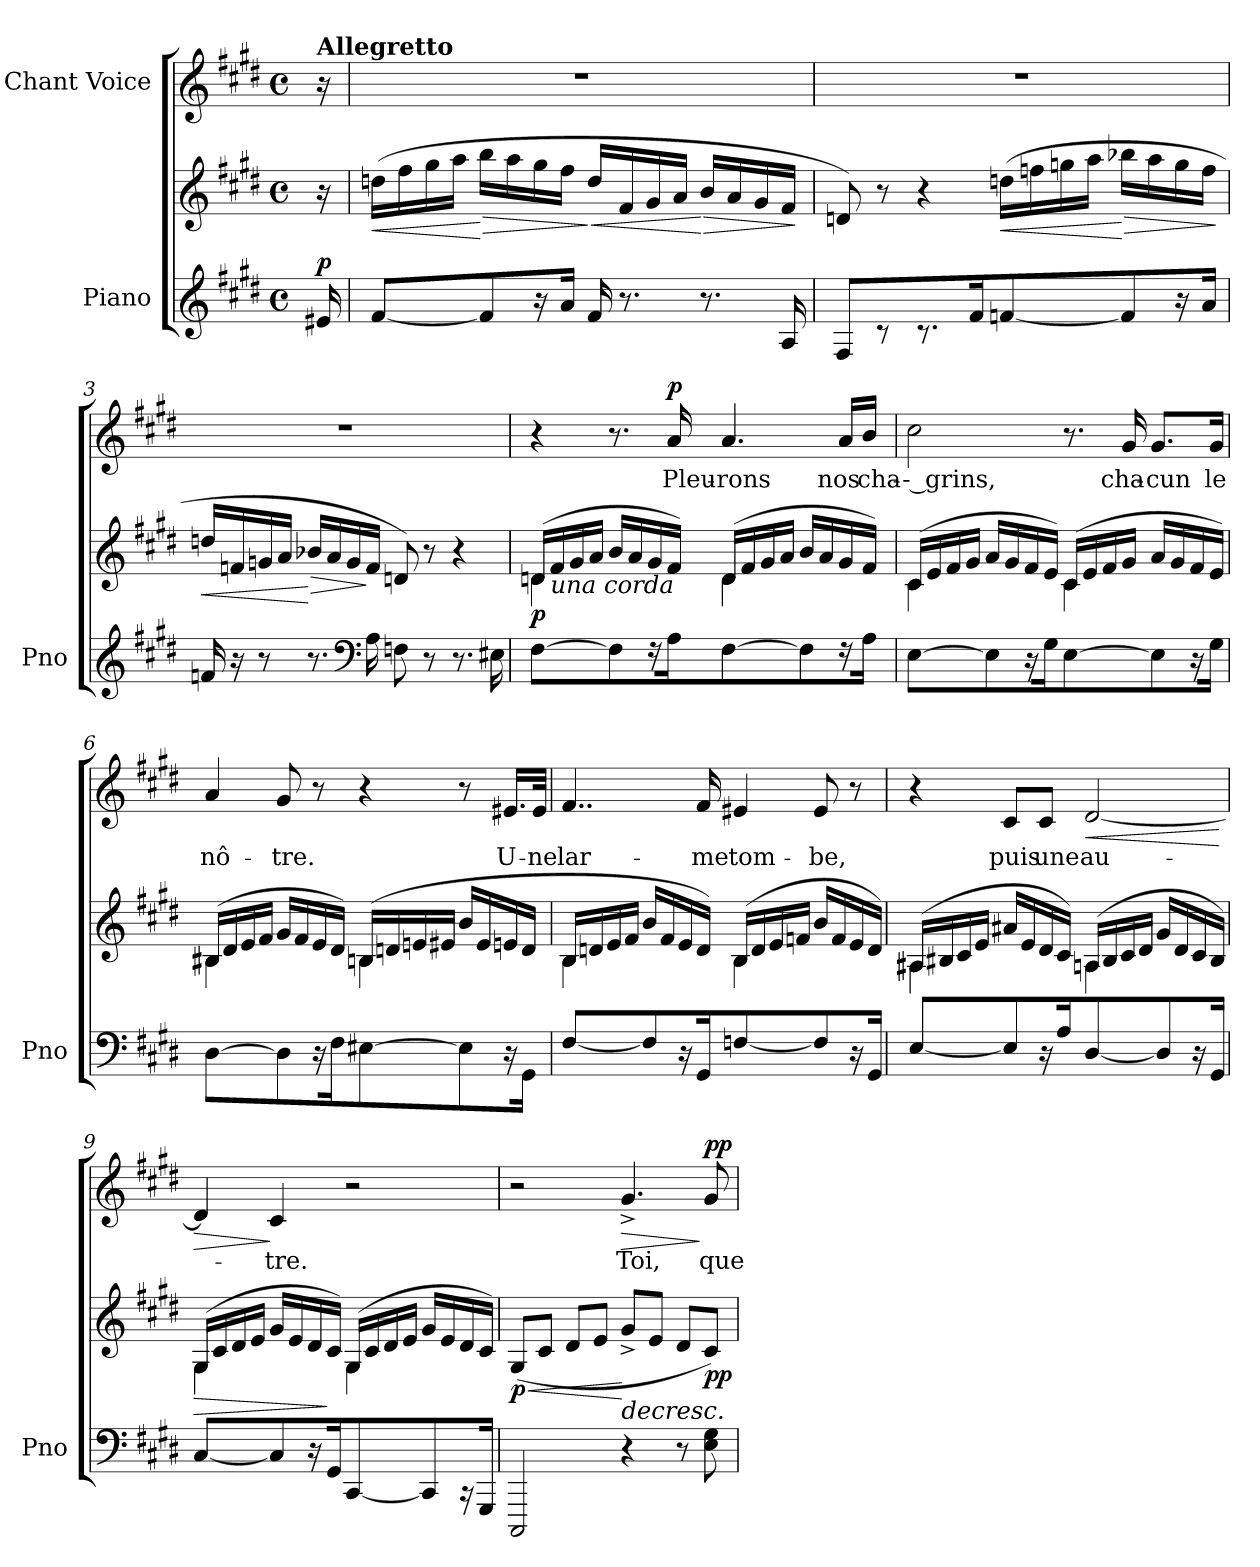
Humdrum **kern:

**kern	**kern	**dynam	**kern	**text	**dynam
*part2	*part2	*part2	*part1	*part1	*part1
*staff3	*staff2	*staff2/3	*staff1	*staff1	*staff1
*I"Piano	*	*	*I"Chant Voice	*	*
*I'Pno	*	*	*	*	*
*clefG2	*clefG2	*	*clefG2	*	*
*k[f#c#g#d#]	*k[f#c#g#d#]	*	*k[f#c#g#d#]	*	*
*M4/4	*M4/4	*	*M4/4	*	*
*met(c)	*met(c)	*	*met(c)	*	*
=	=	=	=	=	=
!	!	!	!LO:TX:a:B:t=Allegretto	!	!
!	!	!LO:DY:a=2	!	!	!
16e#X/	16r	p	16r	.	.
=1	=1	=1	=1	=1	=1
!	!	!LO:HP:b	!	!	!
[4f#/	(16ddn\LL	<	1r	.	.
.	16ff#\	.	.	.	.
.	16gg#\	.	.	.	.
.	16aa\JJ	.	.	.	.
!	!	!LO:HP:n=1:b	!	!	!
8f#/L]	16bb\LL	[ >	.	.	.
.	16aa\	.	.	.	.
16r	16gg#\	.	.	.	.
16a/JJ	16ff#\JJ	.	.	.	.
!	!	!LO:HP:n=1:b	!	!	!
16f#/	16dd/LL	] <	.	.	.
8.r	16f#/	.	.	.	.
.	16g#/	.	.	.	.
.	16a/JJ	.	.	.	.
!	!	!LO:HP:n=1:b	!	!	!
8.r	16b/LL	[ >	.	.	.
.	16a/	.	.	.	.
.	16g#/	.	.	.	.
16A/	16f#/JJ	.	.	.	.
.	.	]	.	.	.
!!LO:LB:g=z
=2	=2	=2	=2	=2	=2
8F#/	8dn/)	.	1r	.	.
8r	8r	.	.	.	.
8.r	4r	.	.	.	.
16f#/	.	.	.	.	.
!	!	!LO:HP:b	!	!	!
[4fn/	(16ddn\LL	<	.	.	.
.	16ffn\	.	.	.	.
.	16ggn\	.	.	.	.
.	16aa\JJ	.	.	.	.
!	!	!LO:HP:n=1:b	!	!	!
8f/L]	16bb-X\LL	[ >	.	.	.
.	16aa\	.	.	.	.
16r	16gg\	.	.	.	.
16a/JJ	16ff\JJ	.	.	.	.
.	.	]	.	.	.
!!LO:LB:g=z
=3	=3	=3	=3	=3	=3
!	!	!LO:HP:b	!	!	!
16fn/	16ddn/LL	<	1r	.	.
16r	16fn/	.	.	.	.
8r	16gn/	.	.	.	.
.	16a/JJ	.	.	.	.
!	!	!LO:HP:n=1:b	!	!	!
8.r	16b-X/LL	[ >	.	.	.
.	16a/	.	.	.	.
.	16g/	.	.	.	.
*clefF4	*	*	*	*	*
16A\	16f/JJ	]	.	.	.
8Fn\	8dn/)	.	.	.	.
8r	8r	.	.	.	.
8.r	4r	.	.	.	.
16E#X\	.	.	.	.	.
=4	=4	=4	=4	=4	=4
*	*^	*	*	*	*
!	!	!	!LO:DY:b	!	!	!
[4F#\	(<16dn/LL	4d\	p	4r	.	.
!	!LO:TX:b:i:t=una corda	!	!	!	!	!
.	16f#/	.	.	.	.	.
.	16g#/	.	.	.	.	.
.	16a/JJ	.	.	.	.	.
8F#\L]	16b/LL	4ryy	.	8.r	.	.
.	16a/	.	.	.	.	.
16r	16g#/	.	.	.	.	.
!	!	!	!	!	!LO:LY:b	!LO:DY:a
16A\JJ	16f#/JJ)	.	.	16a/	Pleu-	p
!	!	!	!	!	!LO:LY:b	!
[4F#\	(<16d/LL	4d\	.	4.a/	-rons	.
.	16f#/	.	.	.	.	.
.	16g#/	.	.	.	.	.
.	16a/JJ	.	.	.	.	.
8F#\L]	16b/LL	4ryy	.	.	.	.
.	16a/	.	.	.	.	.
!	!	!	!	!	!LO:LY:b	!
16r	16g#/	.	.	16a/LL	nos	.
!	!	!	!	!	!LO:LY:b	!
16A\JJ	16f#/JJ)	.	.	16b/JJ	cha-	.
!!LO:LB:g=z
=5	=5	=5	=5	=5	=5	=5
!	!	!	!	!	!LO:LY:b	!
[4E\	(<16c#/LL	4c#\	.	2cc#\	-- grins,	.
.	16e/	.	.	.	.	.
.	16f#/	.	.	.	.	.
.	16g#/JJ	.	.	.	.	.
8E\L]	16a/LL	4ryy	.	.	.	.
.	16g#/	.	.	.	.	.
16r	16f#/	.	.	.	.	.
16G#\JJ	16e/JJ)	.	.	.	.	.
[4E\	(<16c#/LL	4c#\	.	8.r	.	.
.	16e/	.	.	.	.	.
.	16f#/	.	.	.	.	.
!	!	!	!	!	!LO:LY:b	!
.	16g#/JJ	.	.	16g#/	cha-	.
!	!	!	!	!	!LO:LY:b	!
8E\L]	16a/LL	4ryy	.	8.g#/L	-cun	.
.	16g#/	.	.	.	.	.
16r	16f#/	.	.	.	.	.
!	!	!	!	!	!LO:LY:b	!
16G#\JJ	16e/JJ)	.	.	16g#/Jk	le	.
!!LO:PB:g=z
=6	=6	=6	=6	=6	=6	=6
!	!	!	!	!	!LO:LY:b	!
[4D#\	(<16B#X/LL	4B#\	.	4a/	nô-	.
.	16d#/	.	.	.	.	.
.	16e/	.	.	.	.	.
.	16f#/JJ	.	.	.	.	.
!	!	!	!	!	!LO:LY:b	!
8D#\L]	16g#/LL	4ryy	.	8g#/	-tre.	.
.	16f#/	.	.	.	.	.
16r	16e/	.	.	8r	.	.
16F#\JJ	16d#/JJ)	.	.	.	.	.
[4E#X\	(<16Bn/LL	4B\	.	4r	.	.
.	16dn/	.	.	.	.	.
.	16en/	.	.	.	.	.
.	16e#X/JJ	.	.	.	.	.
8E#/L]	16b/LL	4ryy	.	8r	.	.
.	16e#/	.	.	.	.	.
!	!	!	!	!	!LO:LY:b	!
16r	16en/	.	.	16.e#X/LL	U-	.
16GG#/JJ	16d/JJ	.	.	.	.	.
!	!	!	!	!	!LO:LY:b	!
.	.	.	.	32e#/JJk	-ne	.
!!LO:LB:g=z
=7	=7	=7	=7	=7	=7	=7
!	!	!	!	!	!LO:LY:b	!
[4F#\	16B/LL	4B\	.	4..f#/	lar-	.
.	16dn/	.	.	.	.	.
.	16e/	.	.	.	.	.
.	16f#/JJ	.	.	.	.	.
8F#/L]	16b/LL	4ryy	.	.	.	.
.	16f#/	.	.	.	.	.
16r	16e/	.	.	.	.	.
!	!	!	!	!	!LO:LY:b	!
16GG#/JJ	16d/JJ)	.	.	16f#/	-me	.
!	!	!	!	!	!LO:LY:b	!
[4Fn\	(<16B/LL	4B\	.	4e#X/	tom-	.
.	16d/	.	.	.	.	.
.	16e/	.	.	.	.	.
.	16fn/JJ	.	.	.	.	.
!	!	!	!	!	!LO:LY:b	!
8F/L]	16b/LL	4ryy	.	8e#/	-be,	.
.	16f/	.	.	.	.	.
16r	16e/	.	.	8r	.	.
16GG#/JJ	16d/JJ)	.	.	.	.	.
!!LO:LB:g=z
=8	=8	=8	=8	=8	=8	=8
[4E\	(<16A#X/LL	4A#\	.	4r	.	.
.	16B#X/	.	.	.	.	.
.	16c#/	.	.	.	.	.
.	16e/JJ	.	.	.	.	.
!	!	!	!	!	!LO:LY:b	!
8E/L]	16a#X/LL	4ryy	.	8c#/L	puis	.
.	16e/	.	.	.	.	.
!	!	!	!	!	!LO:LY:b	!
16r	16d#/	.	.	8c#/J	une	.
16A/JJ	16c#/JJ)	.	.	.	.	.
!	!	!	!	!	!LO:LY:b	!LO:HP:b
[4D#/	(<16An/LL	4A\	.	[2d#/	au-	<
.	16B#/	.	.	.	.	.
.	16c#/	.	.	.	.	.
.	16d#/JJ	.	.	.	.	.
8D#/L]	16g#/LL	4ryy	.	.	.	.
.	16d#/	.	.	.	.	.
16r	16c#/	.	.	.	.	.
16GG#/JJ	16B#/JJ)	.	.	.	.	.
*	*v	*v	*	*	*	*
.	.	.	.	.	[
!!LO:PB:g=z
=9	=9	=9	=9	=9	=9
!	!	!LO:HP:b	!	!	!LO:HP:b
*	*^	*	*	*	*
[4C#/	(<16G#/LL	4G#\	>	4d#/]	.	>
.	16c#/	.	.	.	.	.
.	16d#/	.	.	.	.	.
.	16e/JJ	.	.	.	.	.
!	!	!	!	!	!LO:LY:b	!
8C#/L]	16g#/LL	4ryy	.	4c#/	-tre.	]
.	16e/	.	.	.	.	.
16r	16d#/	.	.	.	.	.
16GG#/JJ	16c#/JJ)	.	]	.	.	.
[4CC#/	(<16G#/LL	4G#\	.	2r	.	.
.	16c#/	.	.	.	.	.
.	16d#/	.	.	.	.	.
.	16e/JJ	.	.	.	.	.
8CC#/L]	16g#/LL	4ryy	.	.	.	.
.	16e/	.	.	.	.	.
16r	16d#/	.	.	.	.	.
16GGG#/JJ	16c#/JJ)	.	.	.	.	.
*	*v	*v	*	*	*	*
=10	=10	=10	=10	=10	=10
!	!	!LO:HP:b	!	!	!
!	!	!LO:DY:n=1:b	!	!	!
2CCC#/	(8G#/L	< p	2r	.	.
.	8c#/J	.	.	.	.
.	8d#/L	.	.	.	.
.	8e/J	.	.	.	.
!	!	!LO:HP:n=1:b	!	!LO:LY:b	!LO:HP:b
4r	8g#^>/L	[ >	4.g#^>/	Toi,	>
.	8e/J	.	.	.	.
8r	8d#/L	.	.	.	.
!	!	!LO:DY:n=2:b	!	!LO:LY:b	!LO:DY:n=1:a
8E\ 8G#\	8c#/J)	pp	8g#/	que	] pp
.	.	]	.	.	.
=	=	=	=	=	=
*-	*-	*-	*-	*-	*-
